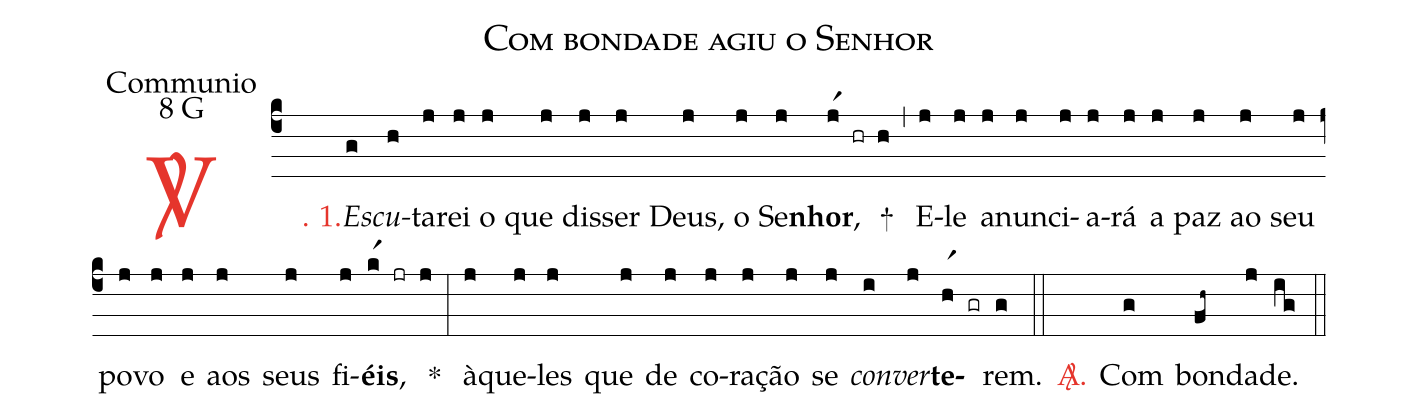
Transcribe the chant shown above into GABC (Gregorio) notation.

name: Com bondade agiu o Senhor;
office-part: Communio;
mode: 8;
mode-differentia: G;
%%
(c4)

<c><sp>V/</sp>. 1.</c>() <i>Es</i>(g)<i>cu</i>(h)ta(j)rei(j)  o(j) que(j) dis(j)ser(j) Deus,(j) o(j) Se(j)<b>nhor</b>,(jr1 hr h) +(,) E(j)le(j) a(j)nun(j)ci(j)a(j)rá(j) a(j) paz(j) ao(j) seu(j) po(j)vo(j) e(j) aos(j) seus(j) fi(j)<b>éis</b>,(kr1 jr j) *(:) à(j)que(j)les(j) que(j) de(j) co(j)ra(j)ção(j) se(j) <i>con</i>(i)<i>ver</i>(j)<b>te</b>(hr1 gr)rem.(g)

(::)

<nlba><c><sp>A/</sp>.</c>() Com</nlba>(g) bon(fh~)da(j)de.(ig)

(::)
